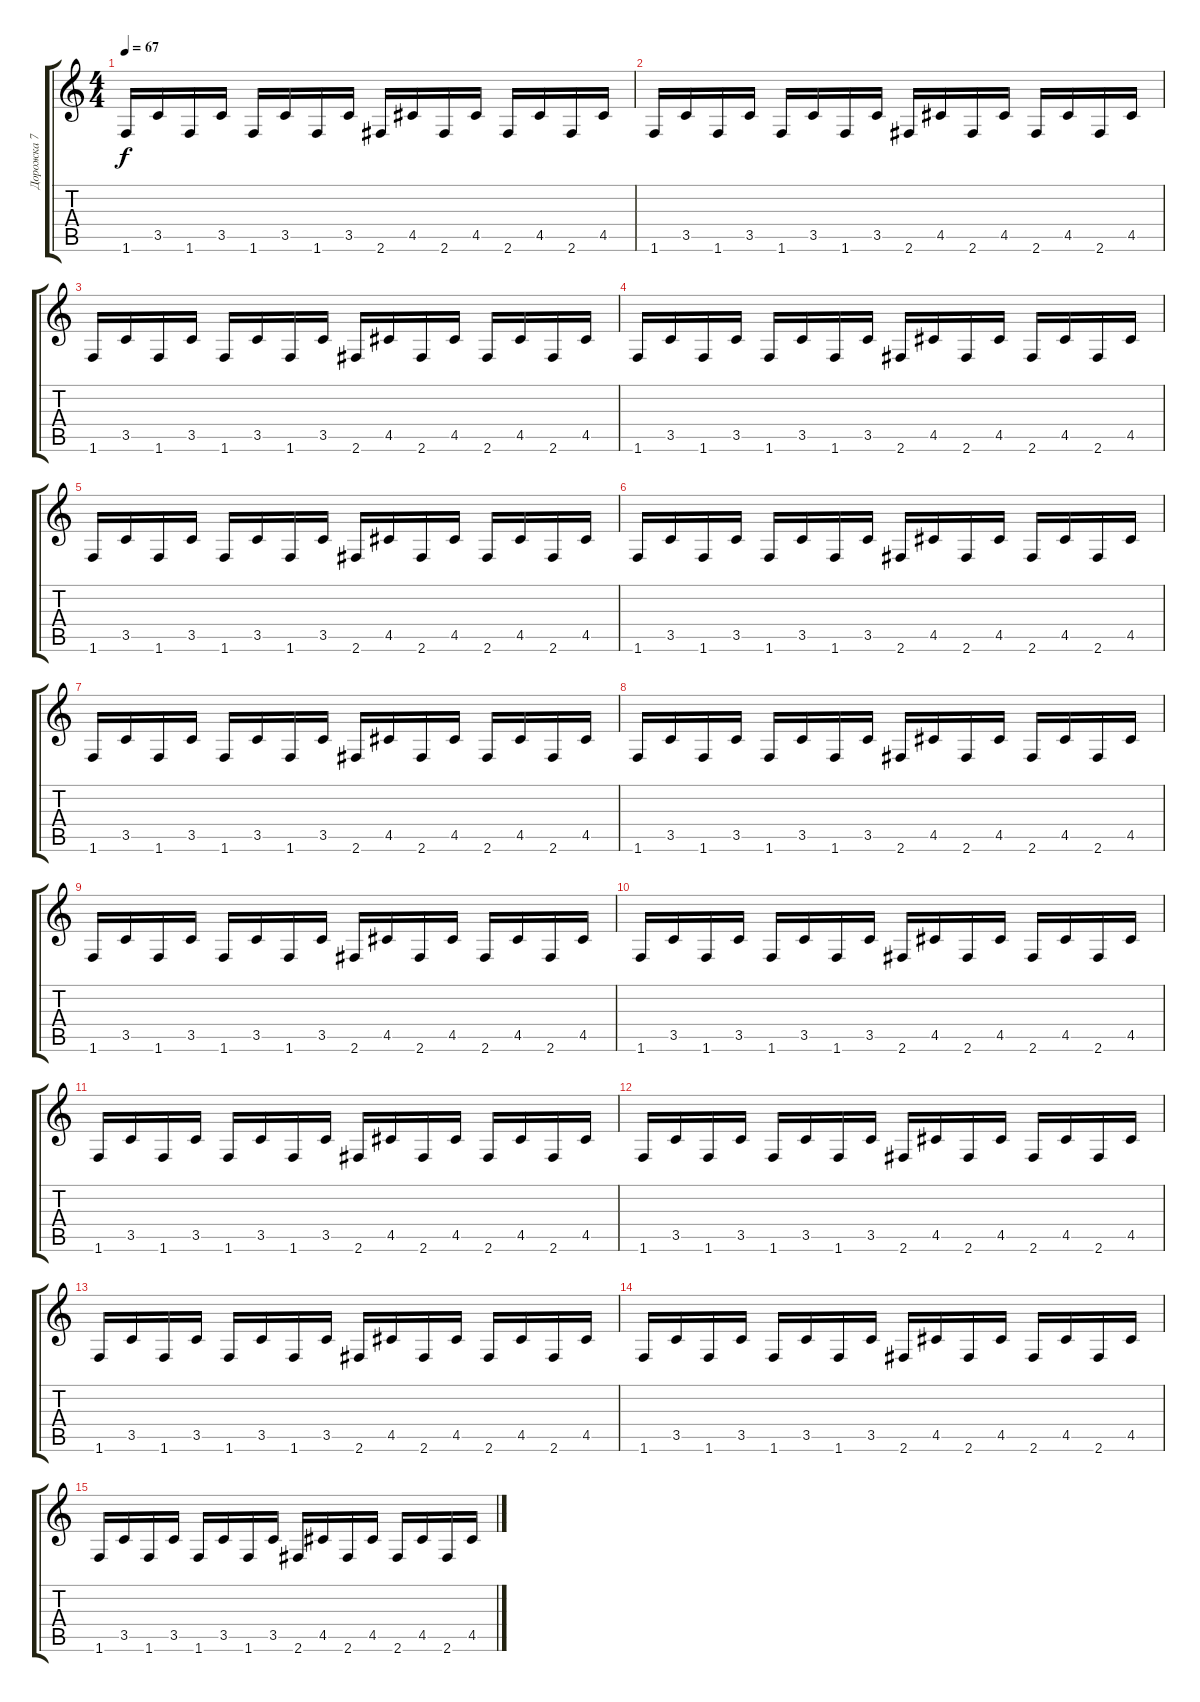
\track ("Дорожка 7" "Дорожка 7") {instrument fretlessbass}
\staff {score tabs}
\tuning (E4 B3 G3 D3 A2 E2) {hide}
\ts (4 4)
\tempo 67
\clef g2
\ks c
1.6.16{dy f} 3.5.16 1.6.16 3.5.16 1.6.16 3.5.16 1.6.16 3.5.16 2.6.16 4.5.16 2.6.16 4.5.16 2.6.16 4.5.16 2.6.16 4.5.16 |
1.6.16 3.5.16 1.6.16 3.5.16 1.6.16 3.5.16 1.6.16 3.5.16 2.6.16 4.5.16 2.6.16 4.5.16 2.6.16 4.5.16 2.6.16 4.5.16 |
1.6.16 3.5.16 1.6.16 3.5.16 1.6.16 3.5.16 1.6.16 3.5.16 2.6.16 4.5.16 2.6.16 4.5.16 2.6.16 4.5.16 2.6.16 4.5.16 |
1.6.16 3.5.16 1.6.16 3.5.16 1.6.16 3.5.16 1.6.16 3.5.16 2.6.16 4.5.16 2.6.16 4.5.16 2.6.16 4.5.16 2.6.16 4.5.16 |
1.6.16 3.5.16 1.6.16 3.5.16 1.6.16 3.5.16 1.6.16 3.5.16 2.6.16 4.5.16 2.6.16 4.5.16 2.6.16 4.5.16 2.6.16 4.5.16 |
1.6.16 3.5.16 1.6.16 3.5.16 1.6.16 3.5.16 1.6.16 3.5.16 2.6.16 4.5.16 2.6.16 4.5.16 2.6.16 4.5.16 2.6.16 4.5.16 |
1.6.16 3.5.16 1.6.16 3.5.16 1.6.16 3.5.16 1.6.16 3.5.16 2.6.16 4.5.16 2.6.16 4.5.16 2.6.16 4.5.16 2.6.16 4.5.16 |
1.6.16 3.5.16 1.6.16 3.5.16 1.6.16 3.5.16 1.6.16 3.5.16 2.6.16 4.5.16 2.6.16 4.5.16 2.6.16 4.5.16 2.6.16 4.5.16 |
1.6.16 3.5.16 1.6.16 3.5.16 1.6.16 3.5.16 1.6.16 3.5.16 2.6.16 4.5.16 2.6.16 4.5.16 2.6.16 4.5.16 2.6.16 4.5.16 |
1.6.16 3.5.16 1.6.16 3.5.16 1.6.16 3.5.16 1.6.16 3.5.16 2.6.16 4.5.16 2.6.16 4.5.16 2.6.16 4.5.16 2.6.16 4.5.16 |
1.6.16 3.5.16 1.6.16 3.5.16 1.6.16 3.5.16 1.6.16 3.5.16 2.6.16 4.5.16 2.6.16 4.5.16 2.6.16 4.5.16 2.6.16 4.5.16 |
1.6.16 3.5.16 1.6.16 3.5.16 1.6.16 3.5.16 1.6.16 3.5.16 2.6.16 4.5.16 2.6.16 4.5.16 2.6.16 4.5.16 2.6.16 4.5.16 |
1.6.16 3.5.16 1.6.16 3.5.16 1.6.16 3.5.16 1.6.16 3.5.16 2.6.16 4.5.16 2.6.16 4.5.16 2.6.16 4.5.16 2.6.16 4.5.16 |
1.6.16 3.5.16 1.6.16 3.5.16 1.6.16 3.5.16 1.6.16 3.5.16 2.6.16 4.5.16 2.6.16 4.5.16 2.6.16 4.5.16 2.6.16 4.5.16 |
1.6.16 3.5.16 1.6.16 3.5.16 1.6.16 3.5.16 1.6.16 3.5.16 2.6.16 4.5.16 2.6.16 4.5.16 2.6.16 4.5.16 2.6.16 4.5.16
